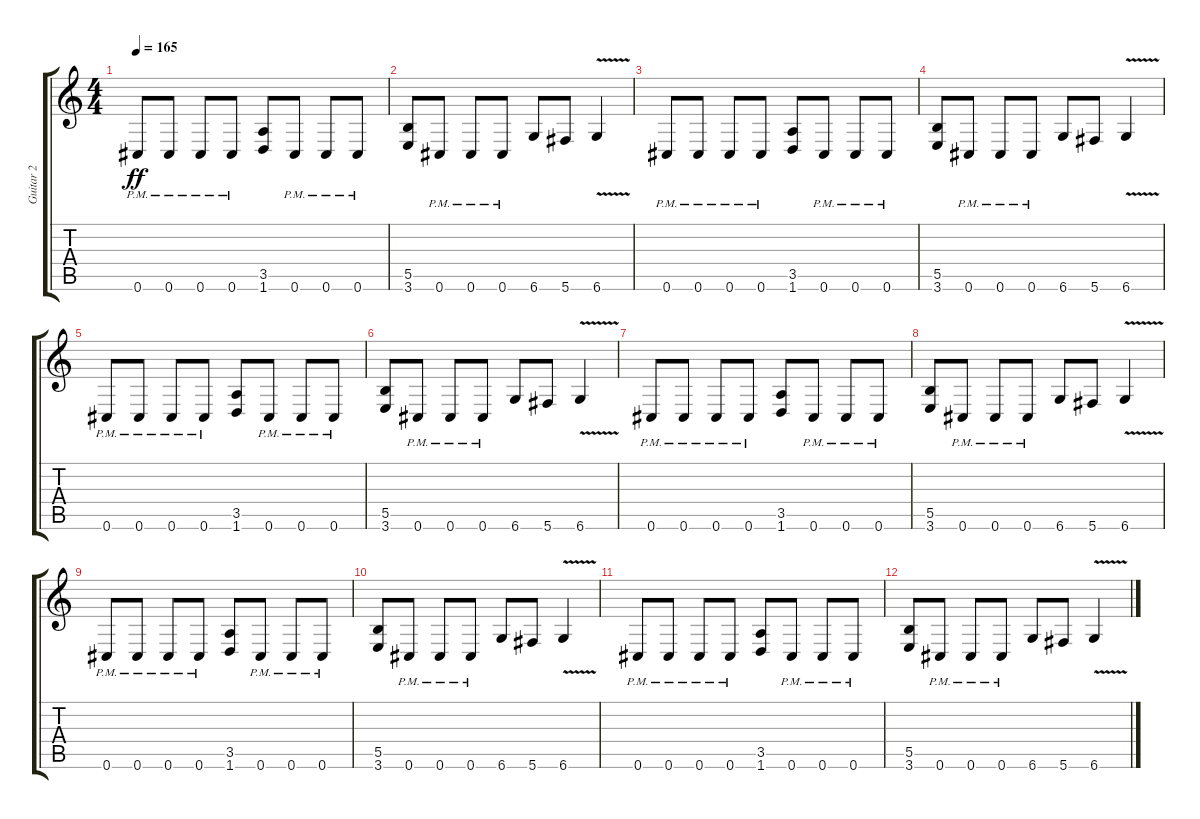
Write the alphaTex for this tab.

\track ("Guitar 2" "Guitar 2") {instrument distortionguitar}
\staff {score tabs}
\tuning (Db4 Ab3 E3 B2 Gb2 Db2) {hide}
\ts (4 4)
\tempo 165
\clef g2
\ks c
0.6{pm}.8{dy ff} 0.6{pm}.8 0.6{pm}.8 0.6{pm}.8 (3.5 1.6).8 0.6{pm}.8 0.6{pm}.8 0.6{pm}.8 |
(5.5 3.6).8 0.6{pm}.8 0.6{pm}.8 0.6{pm}.8 6.6.8 5.6.8 6.6{v}.4 |
0.6{pm}.8 0.6{pm}.8 0.6{pm}.8 0.6{pm}.8 (3.5 1.6).8 0.6{pm}.8 0.6{pm}.8 0.6{pm}.8 |
(5.5 3.6).8 0.6{pm}.8 0.6{pm}.8 0.6{pm}.8 6.6.8 5.6.8 6.6{v}.4 |
0.6{pm}.8 0.6{pm}.8 0.6{pm}.8 0.6{pm}.8 (3.5 1.6).8 0.6{pm}.8 0.6{pm}.8 0.6{pm}.8 |
(5.5 3.6).8 0.6{pm}.8 0.6{pm}.8 0.6{pm}.8 6.6.8 5.6.8 6.6{v}.4 |
0.6{pm}.8 0.6{pm}.8 0.6{pm}.8 0.6{pm}.8 (3.5 1.6).8 0.6{pm}.8 0.6{pm}.8 0.6{pm}.8 |
(5.5 3.6).8 0.6{pm}.8 0.6{pm}.8 0.6{pm}.8 6.6.8 5.6.8 6.6{v}.4 |
0.6{pm}.8 0.6{pm}.8 0.6{pm}.8 0.6{pm}.8 (3.5 1.6).8 0.6{pm}.8 0.6{pm}.8 0.6{pm}.8 |
(5.5 3.6).8 0.6{pm}.8 0.6{pm}.8 0.6{pm}.8 6.6.8 5.6.8 6.6{v}.4 |
0.6{pm}.8 0.6{pm}.8 0.6{pm}.8 0.6{pm}.8 (3.5 1.6).8 0.6{pm}.8 0.6{pm}.8 0.6{pm}.8 |
(5.5 3.6).8 0.6{pm}.8 0.6{pm}.8 0.6{pm}.8 6.6.8 5.6.8 6.6{v}.4
